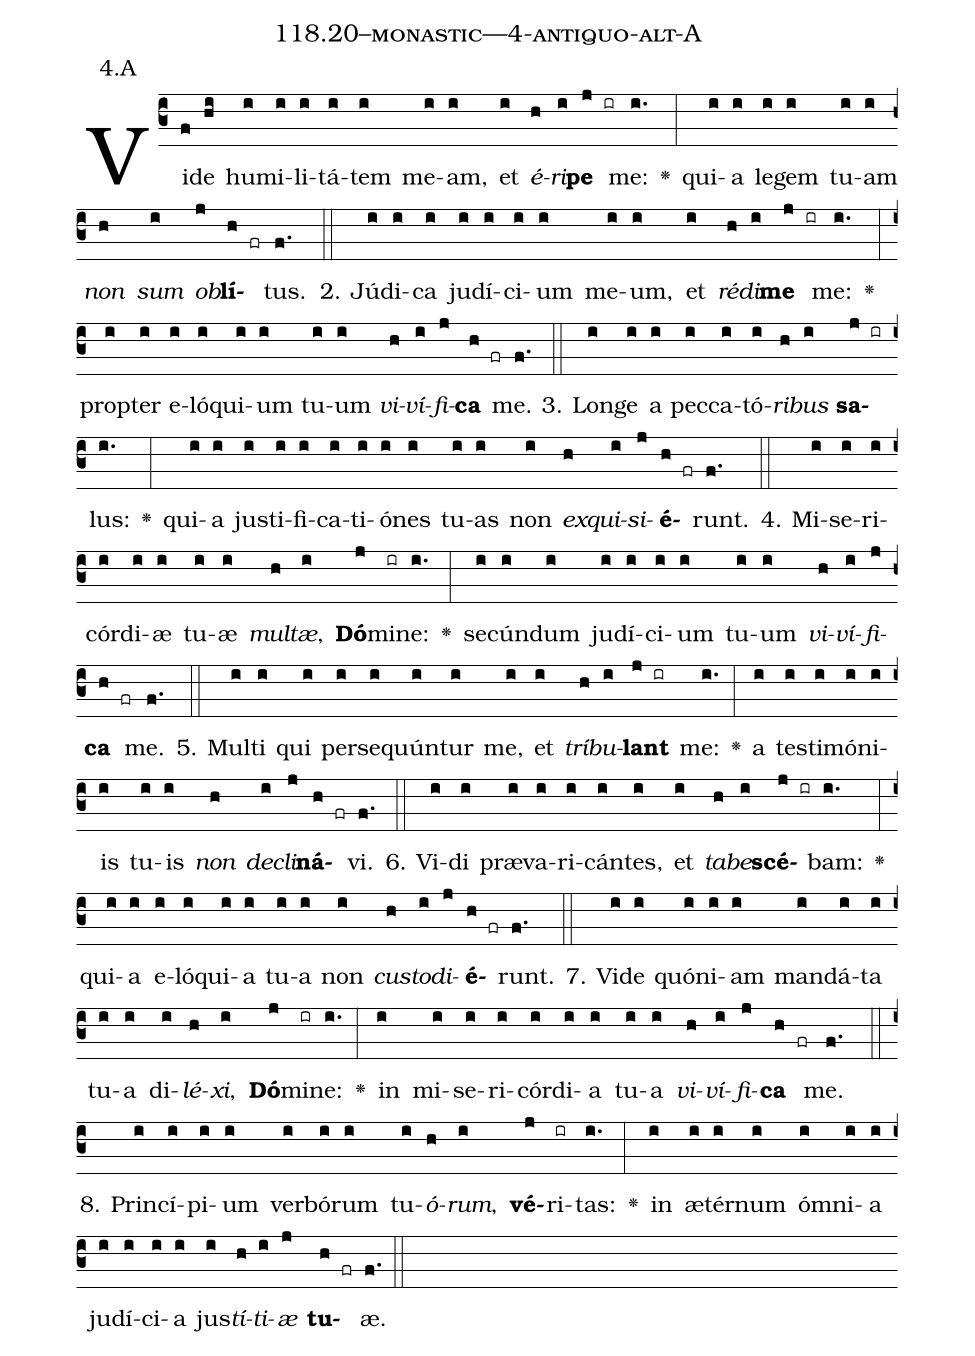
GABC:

name: 118.20--monastic---4-antiquo-alt-A;
annotation: 4.A;
%%
(c3)Vi(f)de(hi) hu(i)mi(i)li(i)tá(i)tem(i) me(i)am,(i) et(i) <i>é</i>(h)<i>ri</i>(i)<b>pe</b>(j ir) me:(i.) <v>\greheightstar</v>(:) qui(i)a(i) le(i)gem(i) tu(i)am(i) <i>non</i>(h) <i>sum</i>(i) <i>ob</i>(j)<b>lí</b>(h fr)tus.(f.) (::)
2. Jú(i)di(i)ca(i) ju(i)dí(i)ci(i)um(i) me(i)um,(i) et(i) <i>réd</i>(h)<i>i</i>(i)<b>me</b>(j ir) me:(i.) <v>\greheightstar</v>(:) prop(i)ter(i) e(i)ló(i)qui(i)um(i) tu(i)um(i) <i>vi</i>(h)<i>ví</i>(i)<i>fi</i>(j)<b>ca</b>(h fr) me.(f.) (::)
3. Lon(i)ge(i) a(i) pec(i)ca(i)tó(i)<i>ri</i>(h)<i>bus</i>(i) <b>sa</b>(j ir)lus:(i.) <v>\greheightstar</v>(:) qui(i)a(i) jus(i)ti(i)fi(i)ca(i)ti(i)ó(i)nes(i) tu(i)as(i) non(i) <i>ex</i>(h)<i>qui</i>(i)<i>si</i>(j)<b>é</b>(h fr)runt.(f.) (::)
4. Mi(i)se(i)ri(i)cór(i)di(i)æ(i) tu(i)æ(i) <i>mul</i>(h)<i>tæ</i>,(i) <b>Dó</b>(j)mi(ir)ne:(i.) <v>\greheightstar</v>(:) se(i)cún(i)dum(i) ju(i)dí(i)ci(i)um(i) tu(i)um(i) <i>vi</i>(h)<i>ví</i>(i)<i>fi</i>(j)<b>ca</b>(h fr) me.(f.) (::)
5. Mul(i)ti(i) qui(i) per(i)se(i)quún(i)tur(i) me,(i) et(i) <i>trí</i>(h)<i>bu</i>(i)<b>lant</b>(j ir) me:(i.) <v>\greheightstar</v>(:) a(i) tes(i)ti(i)mó(i)ni(i)is(i) tu(i)is(i) <i>non</i>(h) <i>de</i>(i)<i>cli</i>(j)<b>ná</b>(h fr)vi.(f.) (::)
6. Vi(i)di(i) præ(i)va(i)ri(i)cán(i)tes,(i) et(i) <i>ta</i>(h)<i>be</i>(i)<b>scé</b>(j ir)bam:(i.) <v>\greheightstar</v>(:) qui(i)a(i) e(i)ló(i)qui(i)a(i) tu(i)a(i) non(i) <i>cus</i>(h)<i>to</i>(i)<i>di</i>(j)<b>é</b>(h fr)runt.(f.) (::)
7. Vi(i)de(i) quón(i)i(i)am(i) man(i)dá(i)ta(i) tu(i)a(i) di(i)<i>lé</i>(h)<i>xi</i>,(i) <b>Dó</b>(j)mi(ir)ne:(i.) <v>\greheightstar</v>(:) in(i) mi(i)se(i)ri(i)cór(i)di(i)a(i) tu(i)a(i) <i>vi</i>(h)<i>ví</i>(i)<i>fi</i>(j)<b>ca</b>(h fr) me.(f.) (::)
8. Prin(i)cí(i)pi(i)um(i) ver(i)bó(i)rum(i) tu(i)<i>ó</i>(h)<i>rum</i>,(i) <b>vé</b>(j)ri(ir)tas:(i.) <v>\greheightstar</v>(:) in(i) æ(i)tér(i)num(i) óm(i)ni(i)a(i) ju(i)dí(i)ci(i)a(i) jus(i)<i>tí</i>(h)<i>ti</i>(i)<i>æ</i>(j) <b>tu</b>(h fr)æ.(f.) (::)
